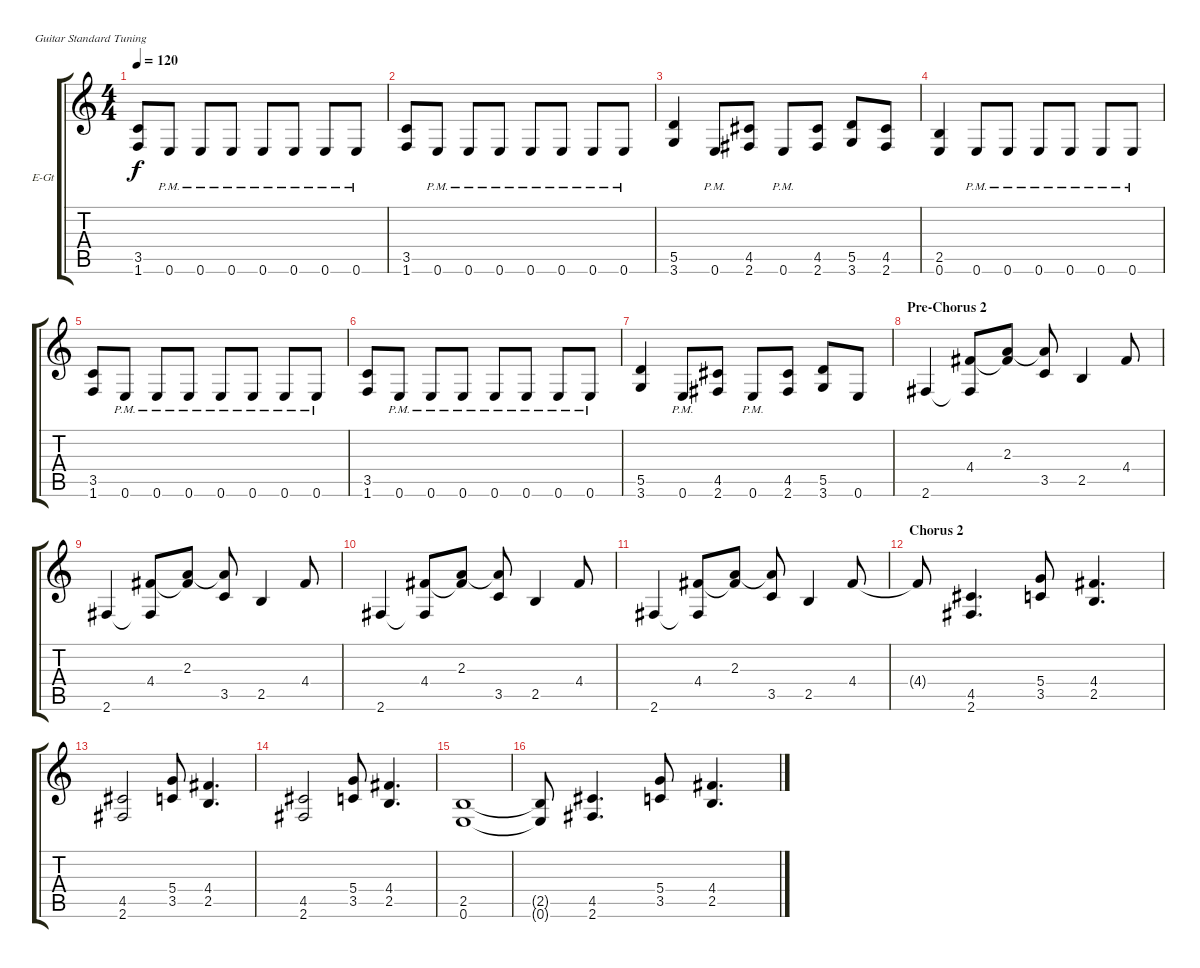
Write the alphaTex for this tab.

\bracketExtendMode groupsimilarinstruments
\firstSystemTrackNameOrientation horizontal
\otherSystemsTrackNameOrientation horizontal
\track ("James Rythm 1" "E-Gt") {instrument distortionguitar}
\staff {score tabs}
\tuning (E4 B3 G3 D3 A2 E2)
\ts (4 4)
\tempo 120
\clef g2
\ks c
(3.5 1.6).8{dy f} 0.6{pm}.8 0.6{pm}.8 0.6{pm}.8 0.6{pm}.8 0.6{pm}.8 0.6{pm}.8 0.6{pm}.8 |
(3.5 1.6).8 0.6{pm}.8 0.6{pm}.8 0.6{pm}.8 0.6{pm}.8 0.6{pm}.8 0.6{pm}.8 0.6{pm}.8 |
(5.5 3.6).4 0.6{pm}.8 (4.5 2.6).8 0.6{pm}.8 (4.5 2.6).8 (5.5 3.6).8 (4.5 2.6).8 |
(2.5 0.6).4 0.6{pm}.8 0.6{pm}.8 0.6{pm}.8 0.6{pm}.8 0.6{pm}.8 0.6{pm}.8 |
(3.5 1.6).8 0.6{pm}.8 0.6{pm}.8 0.6{pm}.8 0.6{pm}.8 0.6{pm}.8 0.6{pm}.8 0.6{pm}.8 |
(3.5 1.6).8 0.6{pm}.8 0.6{pm}.8 0.6{pm}.8 0.6{pm}.8 0.6{pm}.8 0.6{pm}.8 0.6{pm}.8 |
(5.5 3.6).4 0.6{pm}.8 (4.5 2.6).8 0.6{pm}.8 (4.5 2.6).8 (5.5 3.6).8 0.6.8 |
\section ("" "Pre-Chorus 2")
2.6.4 (4.4 2.6{t}).8 (2.3 4.4{t}).8 (2.3{t} 3.5).8 2.5.4 4.4.8 |
2.6.4 (4.4 2.6{t}).8 (2.3 4.4{t}).8 (2.3{t} 3.5).8 2.5.4 4.4.8 |
2.6.4 (4.4 2.6{t}).8 (2.3 4.4{t}).8 (2.3{t} 3.5).8 2.5.4 4.4.8 |
2.6.4 (4.4 2.6{t}).8 (2.3 4.4{t}).8 (2.3{t} 3.5).8 2.5.4 4.4.8 |
\section ("" "Chorus 2 ")
4.4{t}.8 (4.5 2.6).4{d} (5.4 3.5).8 (4.4 2.5).4{d} |
(4.5 2.6).2 (5.4 3.5).8 (4.4 2.5).4{d} |
(4.5 2.6).2 (5.4 3.5).8 (4.4 2.5).4{d} |
(2.5 0.6).1 |
(2.5{t} 0.6{t}).8 (4.5 2.6).4{d} (5.4 3.5).8 (4.4 2.5).4{d}
